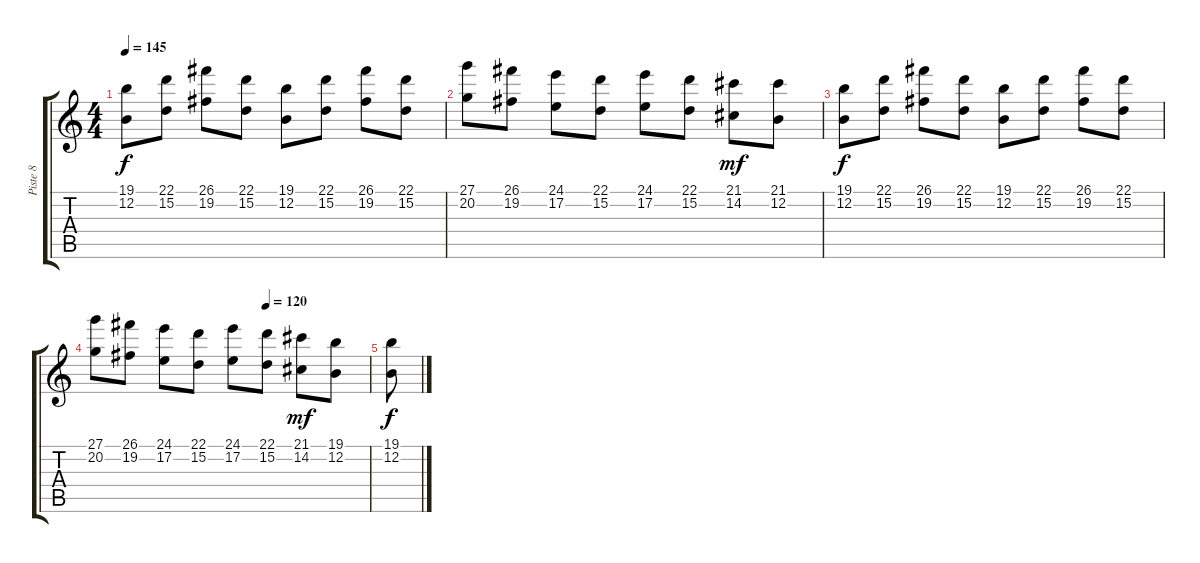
\track ("Piste 8" "Piste 8") {instrument stringensemble1}
\staff {score tabs}
\tuning (E4 B3 G3 D3 A2 E2) {hide}
\ts (4 4)
\tempo 145
\clef g2
\ks c
(19.1 12.2).8{dy f} (22.1 15.2).8 (26.1 19.2).8 (22.1 15.2).8 (19.1 12.2).8 (22.1 15.2).8 (26.1 19.2).8 (22.1 15.2).8 |
(27.1 20.2).8 (26.1 19.2).8 (24.1 17.2).8 (22.1 15.2).8 (24.1 17.2).8 (22.1 15.2).8 (21.1 14.2).8{dy mf} (21.1 12.2).8 |
(19.1 12.2).8{dy f} (22.1 15.2).8 (26.1 19.2).8 (22.1 15.2).8 (19.1 12.2).8 (22.1 15.2).8 (26.1 19.2).8 (22.1 15.2).8 |
\tempo (120 0.625)
(27.1 20.2).8 (26.1 19.2).8 (24.1 17.2).8 (22.1 15.2).8 (24.1 17.2).8 (22.1 15.2).8 (21.1 14.2).8{dy mf} (19.1 12.2).8 |
(19.1 12.2).8{dy f}
